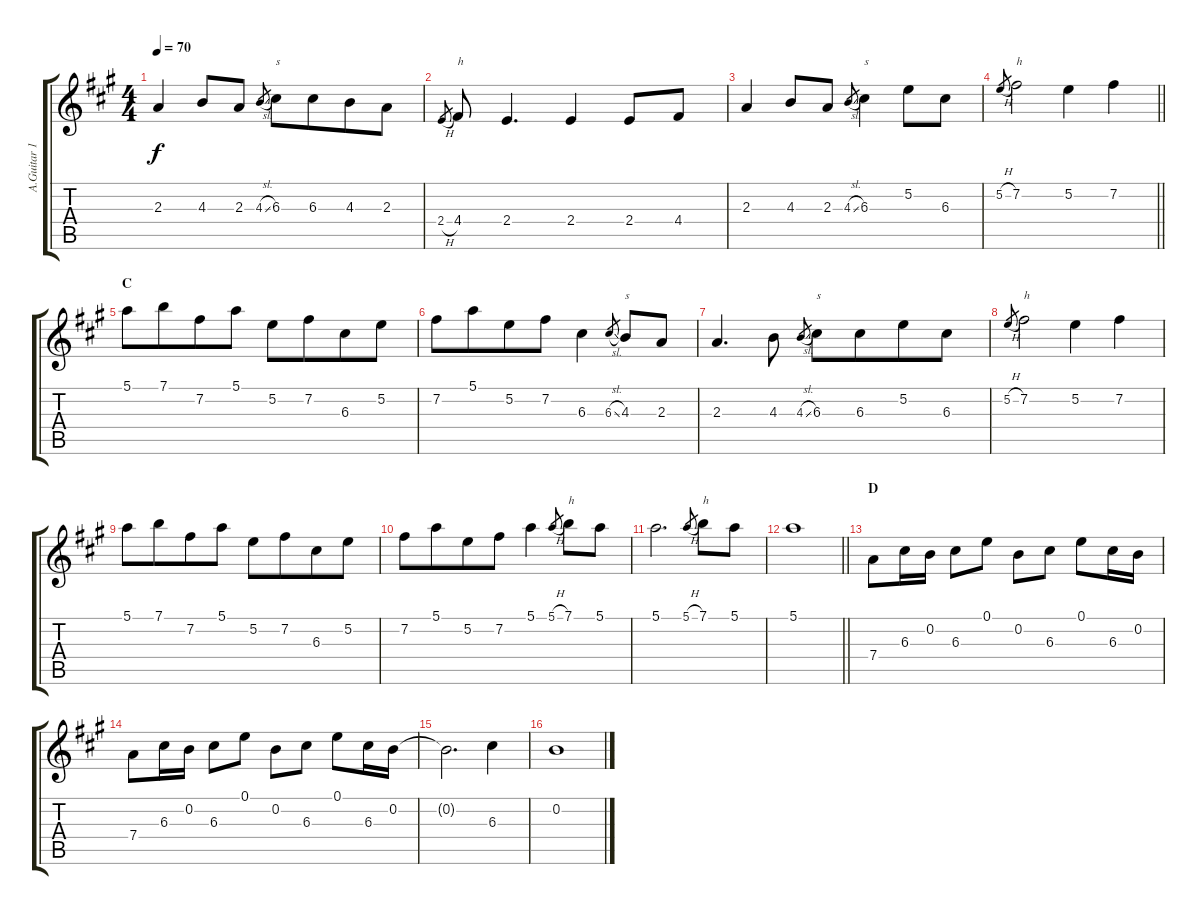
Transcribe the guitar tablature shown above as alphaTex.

\track ("A.Guitar 1" "A.Guitar 1") {instrument acousticguitarsteel}
\staff {score tabs}
\tuning (E4 B3 G3 D3 A2 E2) {hide}
\ts (4 4)
\tempo 70
\clef g2
\ks a
2.3.4{dy f} 4.3.8 2.3.8 4.3{sl}.8{gr} 6.3.8{txt "s"} 6.3.8{beam merge} 4.3.8 2.3.8 |
2.4{h}.8{gr} 4.4.8{txt "h"} 2.4.4{d} 2.4.4 2.4.8 4.4.8 |
2.3.4 4.3.8 2.3.8 4.3{sl}.8{gr} 6.3.4{txt "s" beam merge} 5.2.8 6.3.8 |
\barLineRight lightlight
5.2{h}.8{gr} 7.2.2{txt "h"} 5.2.4 7.2.4 |
\section ("" "C")
5.1.8 7.1.8{beam merge} 7.2.8 5.1.8 5.2.8 7.2.8{beam merge} 6.3.8 5.2.8 |
7.2.8 5.1.8{beam merge} 5.2.8 7.2.8 6.3.4 6.3{sl}.8{gr} 4.3.8{txt "s"} 2.3.8 |
2.3.4{d} 4.3.8 4.3{sl}.8{gr} 6.3.8{txt "s"} 6.3.8{beam merge} 5.2.8 6.3.8 |
5.2{h}.8{gr} 7.2.2{txt "h"} 5.2.4 7.2.4 |
5.1.8 7.1.8{beam merge} 7.2.8 5.1.8 5.2.8 7.2.8{beam merge} 6.3.8 5.2.8 |
7.2.8 5.1.8{beam merge} 5.2.8 7.2.8 5.1.4 5.1{h}.8{gr} 7.1.8{txt "h"} 5.1.8 |
5.1.2{d} 5.1{h}.8{gr} 7.1.8{txt "h"} 5.1.8 |
\barLineRight lightlight
5.1.1 |
\section ("" "D")
7.4.8{txt ""} 6.3.16 0.2.16 6.3.8 0.1.8 0.2.8 6.3.8 0.1.8 6.3.16 0.2.16 |
7.4.8 6.3.16 0.2.16 6.3.8 0.1.8 0.2.8 6.3.8{txt ""} 0.1.8 6.3.16 0.2.16 |
0.2{t}.2{d} 6.3.4 |
0.2.1
